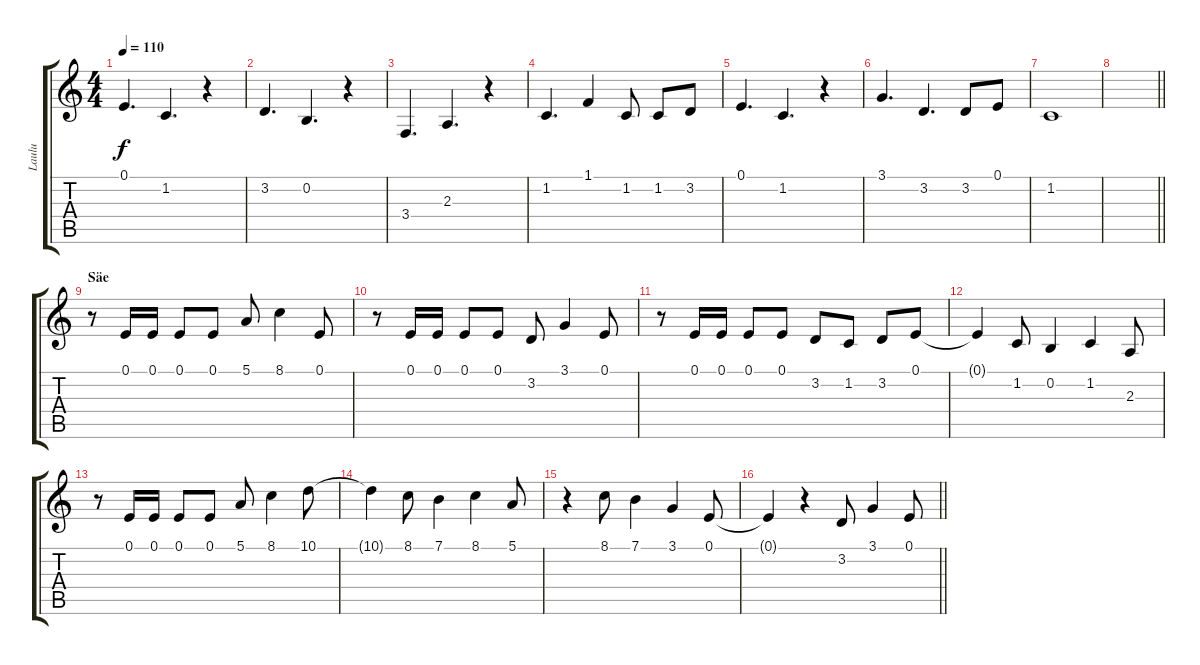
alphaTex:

\track ("Laulu" "Laulu") {instrument lead6voice}
\staff {score tabs}
\tuning (E4 B3 G3 D3 A2 E2) {hide}
\ts (4 4)
\tempo 110
\clef g2
\ks c
0.1.4{d dy f} 1.2.4{d} r.4 |
3.2.4{d} 0.2.4{d} r.4 |
3.4.4{d} 2.3.4{d} r.4 |
1.2.4{d} 1.1.4 1.2.8 1.2.8 3.2.8 |
0.1.4{d} 1.2.4{d} r.4 |
3.1.4{d} 3.2.4{d} 3.2.8 0.1.8 |
1.2.1 |
\barLineRight lightlight
|
\section ("" "Säe")
r.8 0.1.16 0.1.16 0.1.8 0.1.8 5.1.8 8.1.4 0.1.8 |
r.8 0.1.16 0.1.16 0.1.8 0.1.8 3.2.8 3.1.4 0.1.8 |
r.8 0.1.16 0.1.16 0.1.8 0.1.8 3.2.8 1.2.8 3.2.8 0.1.8 |
0.1{t}.4 1.2.8 0.2.4 1.2.4 2.3.8 |
r.8 0.1.16 0.1.16 0.1.8 0.1.8 5.1.8 8.1.4 10.1.8 |
10.1{t}.4 8.1.8 7.1.4 8.1.4 5.1.8 |
r.4 8.1.8 7.1.4 3.1.4 0.1.8 |
\barLineRight lightlight
0.1{t}.4 r.4 3.2.8 3.1.4 0.1.8
